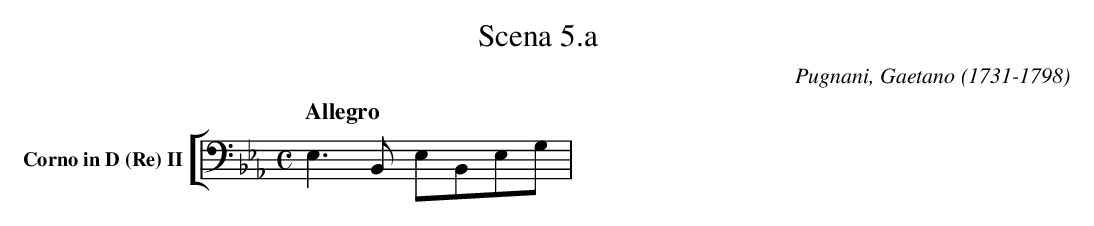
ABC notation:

X:1
T:Scena 5.a
C:Pugnani, Gaetano (1731-1798)
M:C
L:1/4
K:Eb
V: 2 clef=alto name="Corno in D (Re) II" sname="Cor. II"
%%staves [( 2 )]
[K:bass][Q:"Allegro"] E,>B,, E,/B,,/E,/G,/ |
